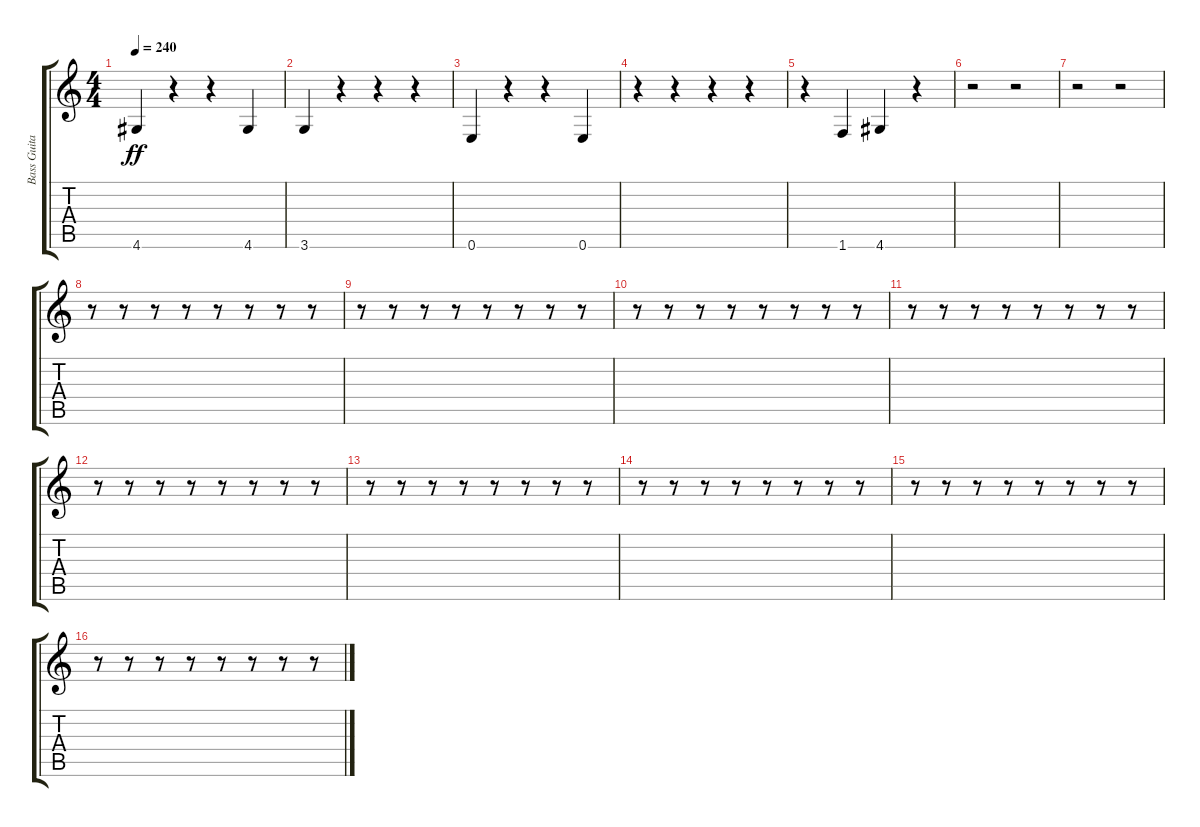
\track ("Bass Guitar" "Bass Guita") {instrument electricbassfinger}
\staff {score tabs}
\tuning (E4 B3 G3 D3 A2 E2) {hide}
\ts (4 4)
\tempo 240
\clef g2
\ks c
4.6.4{dy ff} r.4 r.4 4.6.4 |
3.6.4 r.4 r.4 r.4 |
0.6.4 r.4 r.4 0.6.4 |
r.4 r.4 r.4 r.4 |
r.4 1.6.4 4.6.4 r.4 |
r.2 r.2 |
r.2 r.2 |
r.8 r.8 r.8 r.8 r.8 r.8 r.8 r.8 |
r.8 r.8 r.8 r.8 r.8 r.8 r.8 r.8 |
r.8 r.8 r.8 r.8 r.8 r.8 r.8 r.8 |
r.8 r.8 r.8 r.8 r.8 r.8 r.8 r.8 |
r.8 r.8 r.8 r.8 r.8 r.8 r.8 r.8 |
r.8 r.8 r.8 r.8 r.8 r.8 r.8 r.8 |
r.8 r.8 r.8 r.8 r.8 r.8 r.8 r.8 |
r.8 r.8 r.8 r.8 r.8 r.8 r.8 r.8 |
r.8 r.8 r.8 r.8 r.8 r.8 r.8 r.8
